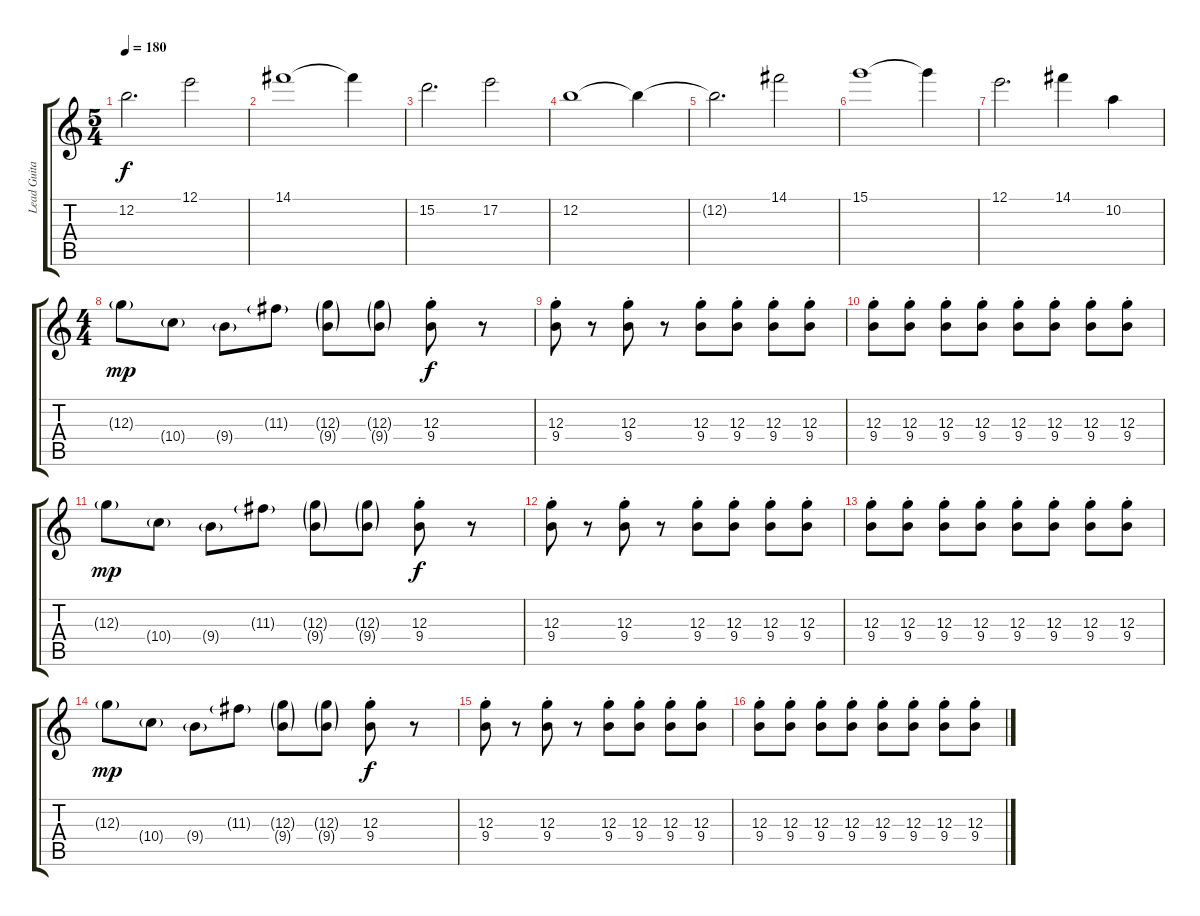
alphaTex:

\track ("Lead Guitar" "Lead Guita") {instrument overdrivenguitar}
\staff {score tabs}
\tuning (E4 B3 G3 D3 A2 D2) {hide}
\ts (5 4)
\tempo 180
\clef g2
\ks c
12.2{t}.2{d dy f} 12.1.2 |
14.1.1 14.1{t}.4 |
15.2.2{d} 17.2.2 |
12.2.1 12.2{t}.4 |
12.2{t}.2{d} 14.1.2 |
15.1.1 15.1{t}.4 |
12.1.2{d} 14.1.4 10.2.4 |
\ts (4 4)
12.3{g}.8{dy mp} 10.4{g}.8 9.4{g}.8 11.3{g}.8 (12.3{g} 9.4{g}).8 (12.3{g} 9.4{g}).8 (12.3{st} 9.4{st}).8{dy f} r.8 |
(12.3{st} 9.4).8 r.8 (12.3 9.4{st}).8 r.8 (12.3 9.4{st}).8 (12.3 9.4{st}).8 (12.3 9.4{st}).8 (12.3 9.4{st}).8 |
(12.3 9.4{st}).8 (12.3 9.4{st}).8 (12.3 9.4{st}).8 (12.3 9.4{st}).8 (12.3 9.4{st}).8 (12.3 9.4{st}).8 (12.3 9.4{st}).8 (12.3 9.4{st}).8 |
12.3{g}.8{dy mp} 10.4{g}.8 9.4{g}.8 11.3{g}.8 (12.3{g} 9.4{g}).8 (12.3{g} 9.4{g}).8 (12.3{st} 9.4{st}).8{dy f} r.8 |
(12.3{st} 9.4).8 r.8 (12.3 9.4{st}).8 r.8 (12.3 9.4{st}).8 (12.3 9.4{st}).8 (12.3 9.4{st}).8 (12.3 9.4{st}).8 |
(12.3 9.4{st}).8 (12.3 9.4{st}).8 (12.3 9.4{st}).8 (12.3 9.4{st}).8 (12.3 9.4{st}).8 (12.3 9.4{st}).8 (12.3 9.4{st}).8 (12.3 9.4{st}).8 |
12.3{g}.8{dy mp} 10.4{g}.8 9.4{g}.8 11.3{g}.8 (12.3{g} 9.4{g}).8 (12.3{g} 9.4{g}).8 (12.3{st} 9.4{st}).8{dy f} r.8 |
(12.3{st} 9.4).8 r.8 (12.3 9.4{st}).8 r.8 (12.3 9.4{st}).8 (12.3 9.4{st}).8 (12.3 9.4{st}).8 (12.3 9.4{st}).8 |
(12.3 9.4{st}).8 (12.3 9.4{st}).8 (12.3 9.4{st}).8 (12.3 9.4{st}).8 (12.3 9.4{st}).8 (12.3 9.4{st}).8 (12.3 9.4{st}).8 (12.3 9.4{st}).8
